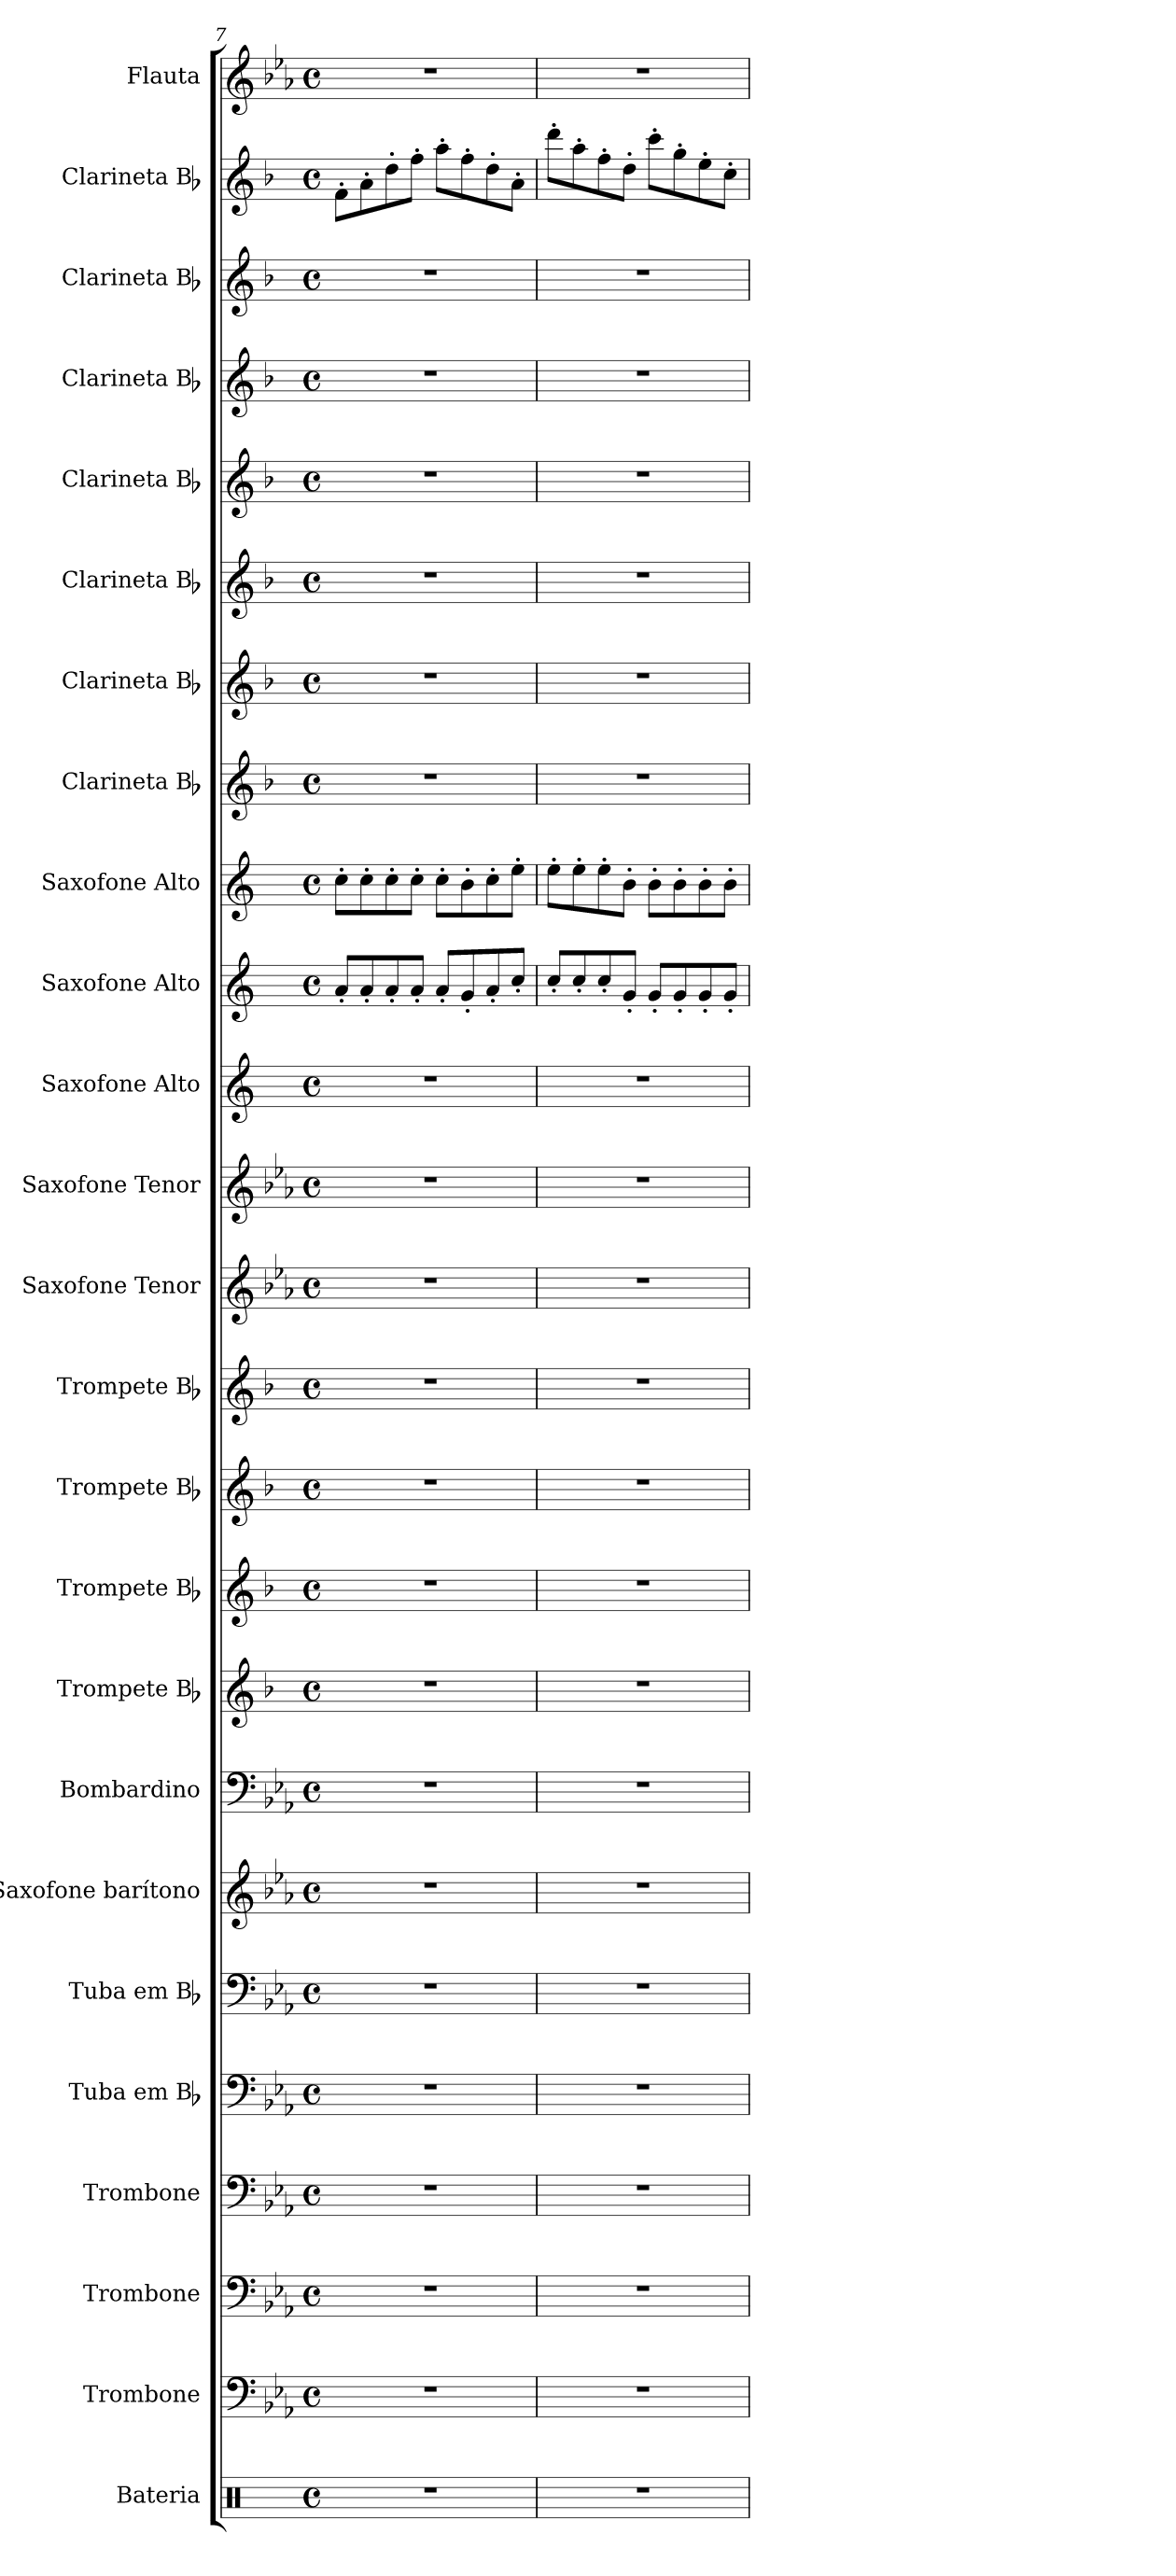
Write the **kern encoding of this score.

**kern	**kern	**kern	**kern	**kern	**kern	**kern	**kern	**kern	**kern	**kern	**kern	**kern	**kern	**kern	**kern	**kern	**kern	**kern	**kern	**kern	**kern	**kern	**kern	**kern
*part25	*part24	*part23	*part22	*part21	*part20	*part19	*part18	*part17	*part16	*part15	*part14	*part13	*part12	*part11	*part10	*part9	*part8	*part7	*part6	*part5	*part4	*part3	*part2	*part1
*staff25	*staff24	*staff23	*staff22	*staff21	*staff20	*staff19	*staff18	*staff17	*staff16	*staff15	*staff14	*staff13	*staff12	*staff11	*staff10	*staff9	*staff8	*staff7	*staff6	*staff5	*staff4	*staff3	*staff2	*staff1
*I"Bateria	*I"Trombone	*I"Trombone	*I"Trombone	*I"Tuba em Bb	*I"Tuba em Bb	*I"Saxofone barítono	*I"Bombardino	*I"Trompete Bb	*I"Trompete Bb	*I"Trompete Bb	*I"Trompete Bb	*I"Saxofone Tenor	*I"Saxofone Tenor	*I"Saxofone Alto	*I"Saxofone Alto	*I"Saxofone Alto	*I"Clarineta Bb	*I"Clarineta Bb	*I"Clarineta Bb	*I"Clarineta Bb	*I"Clarineta Bb	*I"Clarineta Bb	*I"Clarineta Bb	*I"Flauta
*I'Bat.	*I'Tbn.	*I'Tbn.	*I'Tbn.	*I'Tu. Bb	*I'Tu. Bb	*	*I'Bomb.	*I'Tpt. Bb	*I'Tpt. Bb	*I'Tpt. Bb	*I'Tpt. Bb	*I'Sax. Tn.	*I'Sax. Tn.	*	*	*	*I'Cl. Bb	*I'Cl. Bb	*I'Cl. Bb	*I'Cl. Bb	*I'Cl. Bb	*I'Cl. Bb	*I'Cl. Bb	*I'Fl.
*clefX	*clefF4	*clefF4	*clefF4	*clefF4	*clefF4	*clefG2	*clefF4	*clefG2	*clefG2	*clefG2	*clefG2	*clefG2	*clefG2	*clefG2	*clefG2	*clefG2	*clefG2	*clefG2	*clefG2	*clefG2	*clefG2	*clefG2	*clefG2	*clefG2
*	*	*	*	*	*	*ITrd12c21	*	*ITrd1c2	*ITrd1c2	*ITrd1c2	*ITrd1c2	*ITrd8c14	*ITrd8c14	*ITrd5c9	*ITrd5c9	*ITrd5c9	*ITrd1c2	*ITrd1c2	*ITrd1c2	*ITrd1c2	*ITrd1c2	*ITrd1c2	*ITrd1c2	*
*k[]	*k[b-e-a-]	*k[b-e-a-]	*k[b-e-a-]	*k[b-e-a-]	*k[b-e-a-]	*k[b-e-a-]	*k[b-e-a-]	*k[b-e-a-]	*k[b-e-a-]	*k[b-e-a-]	*k[b-e-a-]	*k[b-e-a-]	*k[b-e-a-]	*k[b-e-a-]	*k[b-e-a-]	*k[b-e-a-]	*k[b-e-a-]	*k[b-e-a-]	*k[b-e-a-]	*k[b-e-a-]	*k[b-e-a-]	*k[b-e-a-]	*k[b-e-a-]	*k[b-e-a-]
*M4/4	*M4/4	*M4/4	*M4/4	*M4/4	*M4/4	*M4/4	*M4/4	*M4/4	*M4/4	*M4/4	*M4/4	*M4/4	*M4/4	*M4/4	*M4/4	*M4/4	*M4/4	*M4/4	*M4/4	*M4/4	*M4/4	*M4/4	*M4/4	*M4/4
*met(c)	*met(c)	*met(c)	*met(c)	*met(c)	*met(c)	*met(c)	*met(c)	*met(c)	*met(c)	*met(c)	*met(c)	*met(c)	*met(c)	*met(c)	*met(c)	*met(c)	*met(c)	*met(c)	*met(c)	*met(c)	*met(c)	*met(c)	*met(c)	*met(c)
=7	=7	=7	=7	=7	=7	=7	=7	=7	=7	=7	=7	=7	=7	=7	=7	=7	=7	=7	=7	=7	=7	=7	=7	=7
1r	1r	1r	1r	1r	1r	1r	1r	1r	1r	1r	1r	1r	1r	1r	8c'/L	8e-'\L	1r	1r	1r	1r	1r	1r	8e-'\L	1r
.	.	.	.	.	.	.	.	.	.	.	.	.	.	.	8c'/	8e-'\	.	.	.	.	.	.	8g'\	.
.	.	.	.	.	.	.	.	.	.	.	.	.	.	.	8c'/	8e-'\	.	.	.	.	.	.	8cc'\	.
.	.	.	.	.	.	.	.	.	.	.	.	.	.	.	8c'/J	8e-'\J	.	.	.	.	.	.	8ee-'\J	.
.	.	.	.	.	.	.	.	.	.	.	.	.	.	.	8c'/L	8e-'\L	.	.	.	.	.	.	8gg'\L	.
.	.	.	.	.	.	.	.	.	.	.	.	.	.	.	8B-'/	8d'\	.	.	.	.	.	.	8ee-'\	.
.	.	.	.	.	.	.	.	.	.	.	.	.	.	.	8c'/	8e-'\	.	.	.	.	.	.	8cc'\	.
.	.	.	.	.	.	.	.	.	.	.	.	.	.	.	8e-'/J	8g'\J	.	.	.	.	.	.	8g'\J	.
=8	=8	=8	=8	=8	=8	=8	=8	=8	=8	=8	=8	=8	=8	=8	=8	=8	=8	=8	=8	=8	=8	=8	=8	=8
1r	1r	1r	1r	1r	1r	1r	1r	1r	1r	1r	1r	1r	1r	1r	8e-'/L	8g'\L	1r	1r	1r	1r	1r	1r	8ccc'\L	1r
.	.	.	.	.	.	.	.	.	.	.	.	.	.	.	8e-'/	8g'\	.	.	.	.	.	.	8gg'\	.
.	.	.	.	.	.	.	.	.	.	.	.	.	.	.	8e-'/	8g'\	.	.	.	.	.	.	8ee-'\	.
.	.	.	.	.	.	.	.	.	.	.	.	.	.	.	8B-'/J	8d'\J	.	.	.	.	.	.	8cc'\J	.
.	.	.	.	.	.	.	.	.	.	.	.	.	.	.	8B-'/L	8d'\L	.	.	.	.	.	.	8bb-'\L	.
.	.	.	.	.	.	.	.	.	.	.	.	.	.	.	8B-'/	8d'\	.	.	.	.	.	.	8ff'\	.
.	.	.	.	.	.	.	.	.	.	.	.	.	.	.	8B-'/	8d'\	.	.	.	.	.	.	8dd'\	.
.	.	.	.	.	.	.	.	.	.	.	.	.	.	.	8B-'/J	8d'\J	.	.	.	.	.	.	8b-'\J	.
=	=	=	=	=	=	=	=	=	=	=	=	=	=	=	=	=	=	=	=	=	=	=	=	=
*-	*-	*-	*-	*-	*-	*-	*-	*-	*-	*-	*-	*-	*-	*-	*-	*-	*-	*-	*-	*-	*-	*-	*-	*-
